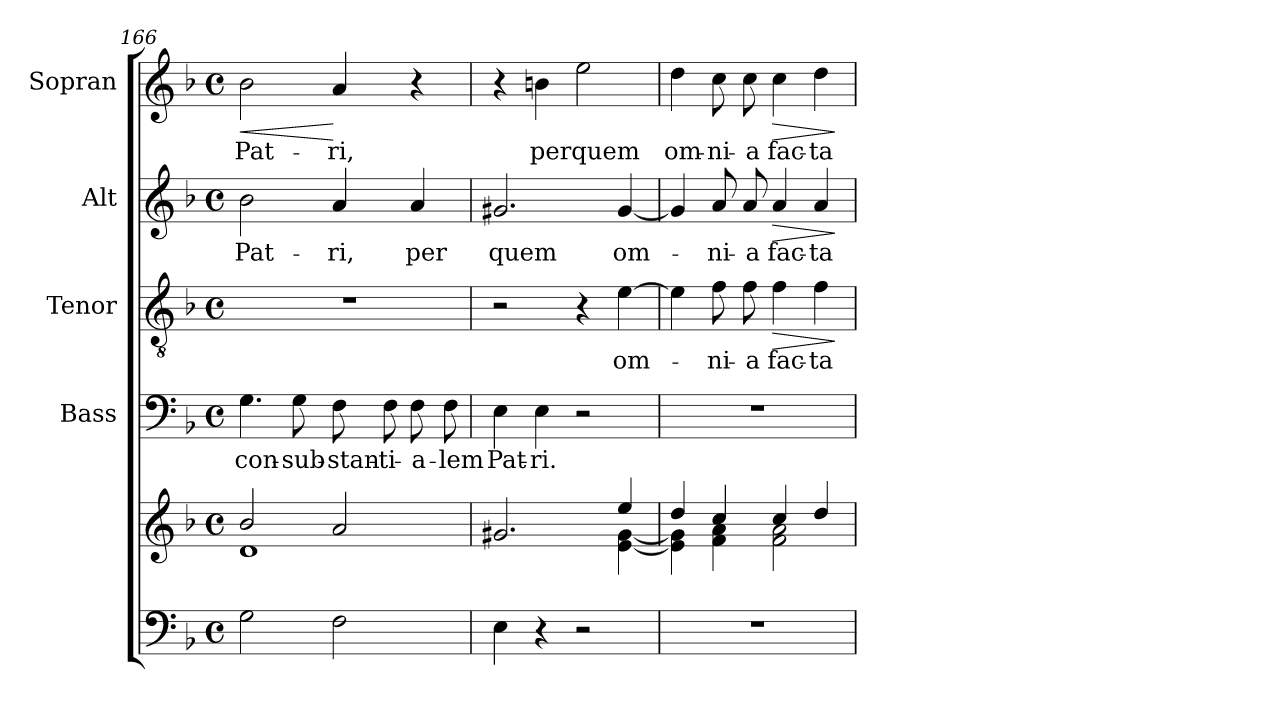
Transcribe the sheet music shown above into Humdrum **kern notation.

**kern	**kern	**kern	**text	**kern	**text	**dynam	**kern	**text	**dynam	**kern	**text	**dynam
*part5	*part5	*part4	*part4	*part3	*part3	*part3	*part2	*part2	*part2	*part1	*part1	*part1
*staff6	*staff5	*staff4	*staff4	*staff3	*staff3	*staff3	*staff2	*staff2	*staff2	*staff1	*staff1	*staff1
*	*	*I"Bass	*	*I"Tenor	*	*	*I"Alt	*	*	*I"Sopran	*	*
*	*	*I'B.	*	*I'T.	*	*	*I'A.	*	*	*I'S.	*	*
*clefF4	*clefG2	*clefF4	*	*clefGv2	*	*	*clefG2	*	*	*clefG2	*	*
*k[b-]	*k[b-]	*k[b-]	*	*k[b-]	*	*	*k[b-]	*	*	*k[b-]	*	*
*F:	*F:	*F:	*	*F:	*	*	*F:	*	*	*F:	*	*
*M4/4	*M4/4	*M4/4	*	*M4/4	*	*	*M4/4	*	*	*M4/4	*	*
*met(c)	*met(c)	*met(c)	*	*met(c)	*	*	*met(c)	*	*	*met(c)	*	*
=166	=166	=166	=166	=166	=166	=166	=166	=166	=166	=166	=166	=166
*	*^	*	*	*	*	*	*	*	*	*	*	*
!	!	!	!	!LO:LY:b	!	!	!	!	!LO:LY:b	!	!	!LO:LY:b	!LO:HP:b
!	!	!	!	!	!	!	!	!	!	!	!	!	!LO:HP:n=1:b
2G\	2b-/	1d	4.G\	con-	1r	.	.	2b-\	Pat-	.	2b-\	Pat-	< >
!	!	!	!	!LO:LY:b	!	!	!	!	!	!	!	!	!
.	.	.	8G\	-sub-	.	.	.	.	.	.	.	.	.
!	!	!	!	!LO:LY:b	!	!	!	!	!LO:LY:b	!	!	!LO:LY:b	!
2F\	2a/	.	8F\	-stan-	.	.	.	4a/	-ri,	.	4a/	-ri,	[
!	!	!	!	!LO:LY:b	!	!	!	!	!	!	!	!	!
.	.	.	8F\	-ti-	.	.	.	.	.	.	.	.	.
!	!	!	!	!LO:LY:b	!	!	!	!	!LO:LY:b	!	!	!	!
.	.	.	8F\	-a-	.	.	.	4a/	per	.	4r	.	]
!	!	!	!	!LO:LY:b	!	!	!	!	!	!	!	!	!
.	.	.	8F\	-lem	.	.	.	.	.	.	.	.	.
!!LO:LB:g=z
=167	=167	=167	=167	=167	=167	=167	=167	=167	=167	=167	=167	=167	=167
!	!	!	!	!LO:LY:b	!	!	!	!	!LO:LY:b	!	!	!	!
4E\	2.g#X/	2.ryy	4E\	Pat-	2r	.	.	2.g#X/	quem	.	4r	.	.
!	!	!	!	!LO:LY:b	!	!	!	!	!	!	!	!LO:LY:b	!
4r	.	.	4E\	-ri.	.	.	.	.	.	.	4bn\	per	.
!	!	!	!	!	!	!	!	!	!	!	!	!LO:LY:b	!
2r	.	.	2r	.	4r	.	.	.	.	.	2ee\	quem	.
!	!	!	!	!	!	!LO:LY:b	!	!	!LO:LY:b	!	!	!	!
.	4ee/	[<4e\ [<4g#\	.	.	[4e\	om-	.	[4g#/	om-	.	.	.	.
=168	=168	=168	=168	=168	=168	=168	=168	=168	=168	=168	=168	=168	=168
!	!	!	!	!	!	!	!	!	!	!	!	!LO:LY:b	!
1r	4dd/	4e\] 4g#\]	1r	.	4e\]	.	.	4g#/]	.	.	4dd\	om-	.
!	!	!	!	!	!	!LO:LY:b	!	!	!LO:LY:b	!	!	!LO:LY:b	!
.	4cc/	4f\ 4a\	.	.	8f\	-ni-	.	8a/	-ni-	.	8cc\	-ni-	.
!	!	!	!	!	!	!LO:LY:b	!	!	!LO:LY:b	!	!	!LO:LY:b	!
.	.	.	.	.	8f\	-a	.	8a/	-a	.	8cc\	-a	.
!	!	!	!	!	!	!LO:LY:b	!LO:HP:b	!	!LO:LY:b	!LO:HP:b	!	!LO:LY:b	!LO:HP:b
.	4cc/	2f\ 2a\	.	.	4f\	fac-	>	4a/	fac-	>	4cc\	fac-	>
!	!	!	!	!	!	!LO:LY:b	!	!	!LO:LY:b	!	!	!LO:LY:b	!
.	4dd/	.	.	.	4f\	-ta	.	4a/	-ta	.	4dd\	-ta	.
*	*v	*v	*	*	*	*	*	*	*	*	*	*	*
.	.	.	.	.	.	]	.	.	]	.	.	]
=	=	=	=	=	=	=	=	=	=	=	=	=
*-	*-	*-	*-	*-	*-	*-	*-	*-	*-	*-	*-	*-
